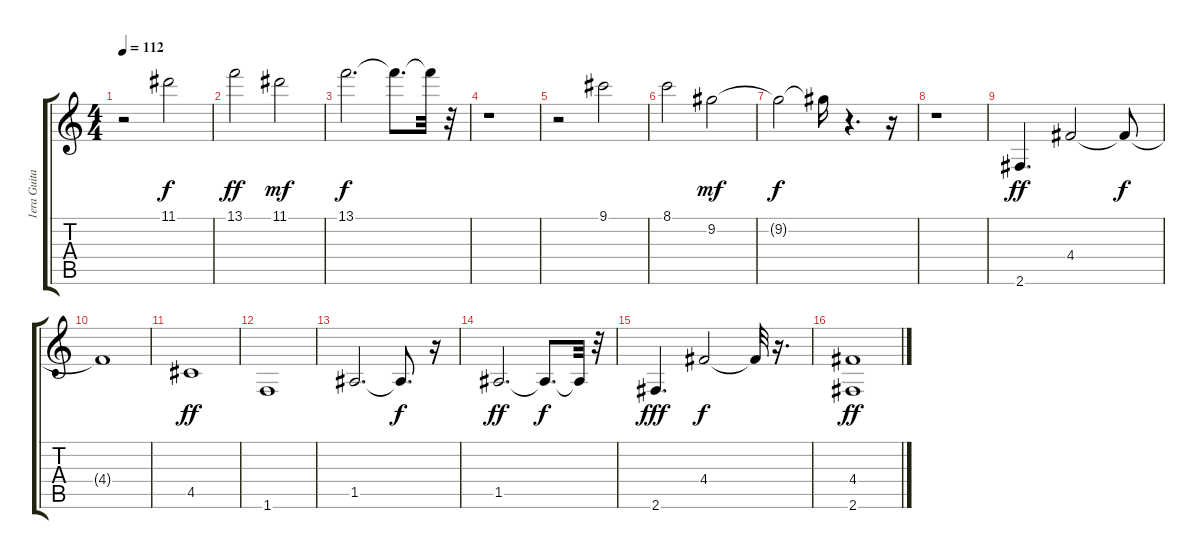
\track ("1era Guitarra" "1era Guita") {instrument distortionguitar}
\staff {score tabs}
\tuning (E4 B3 G3 D3 A2 E2) {hide}
\ts (4 4)
\tempo 112
\clef g2
\ks c
r.2{dy f} 11.1.2 |
13.1.2{dy ff} 11.1.2{dy mf} |
13.1.2{d dy f} 13.1{t}.8{d} 13.1{t}.32 r.32 |
r.1 |
r.2 9.1.2 |
8.1.2 9.2.2{dy mf} |
9.2{t}.2{dy f} 9.2{t}.16 r.4{d} r.16 |
r.1 |
2.6.4{d dy ff} 4.4.2 4.4{t}.8{dy f} |
4.4{t}.1 |
4.5.1{dy ff} |
1.6.1 |
1.5.2{d} 1.5{t}.8{d dy f} r.16 |
1.5.2{d dy ff} 1.5{t}.8{d dy f} 1.5{t}.32 r.32 |
2.6.4{d dy fff} 4.4.2{dy f} 4.4{t}.32 r.16{d} |
(4.4 2.6).1{dy ff}
